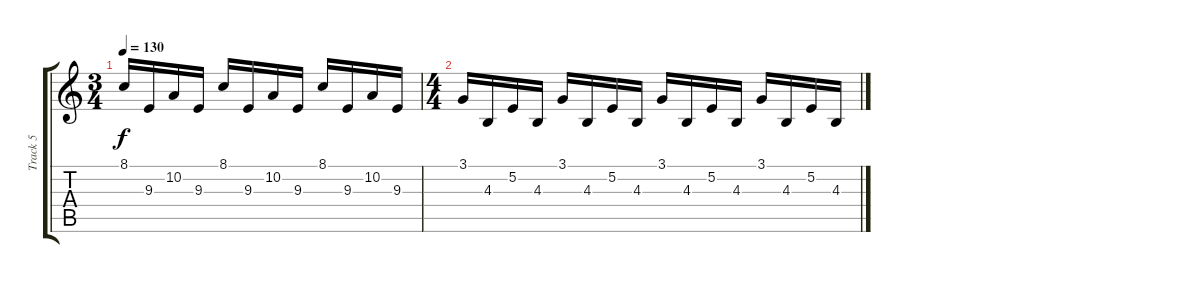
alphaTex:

\track ("Track 5" "Track 5") {instrument violin}
\staff {score tabs}
\tuning (E4 B3 G3 D3 A2 E2) {hide}
\ts (3 4)
\tempo 130
\clef g2
\ks c
8.1.16{dy f} 9.3.16 10.2.16 9.3.16 8.1.16 9.3.16 10.2.16 9.3.16 8.1.16 9.3.16 10.2.16 9.3.16 |
\ts (4 4)
3.1.16 4.3.16 5.2.16 4.3.16 3.1.16 4.3.16 5.2.16 4.3.16 3.1.16 4.3.16 5.2.16 4.3.16 3.1.16 4.3.16 5.2.16 4.3.16
